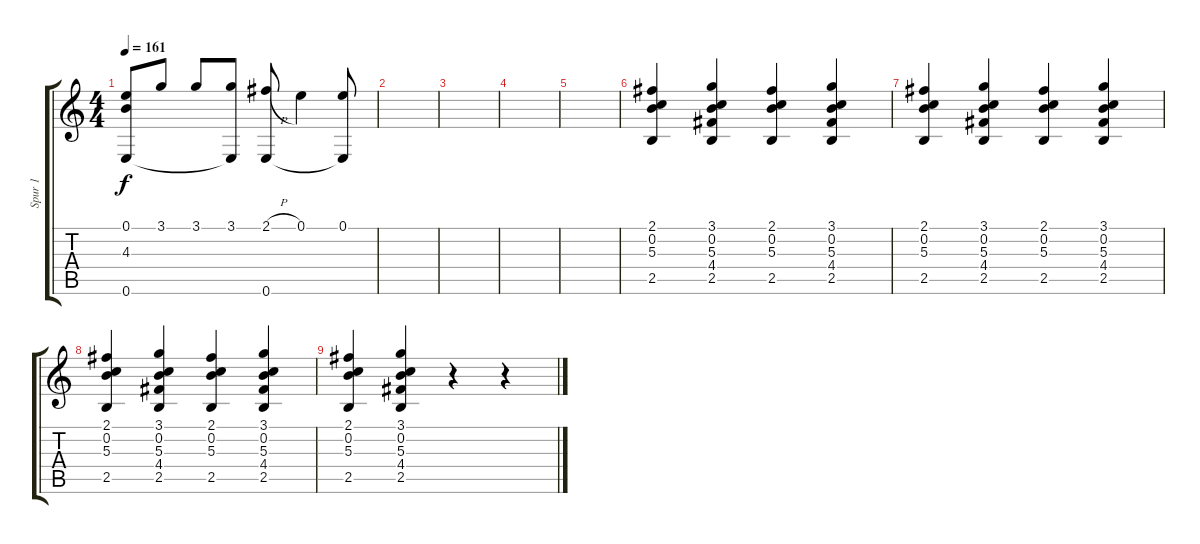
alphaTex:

\track ("Spur 1" "Spur 1") {instrument acousticguitarnylon}
\staff {score tabs}
\tuning (E4 B3 G3 D3 A2 E2) {hide}
\ts (4 4)
\tempo 161
\clef g2
\ks c
(0.1{t} 4.3 0.6).8{dy f} 3.1.8 3.1.8 (3.1 0.6{t}).8 (2.1{h} 0.6).8 0.1.4 (0.1 0.6{t}).8 |
|
|
|
|
(2.1 0.2 5.3 2.5).4 (3.1 0.2 5.3 4.4 2.5).4 (2.1 0.2 5.3 2.5).4 (3.1 0.2 5.3 4.4 2.5).4 |
(2.1 0.2 5.3 2.5).4 (3.1 0.2 5.3 4.4 2.5).4 (2.1 0.2 5.3 2.5).4 (3.1 0.2 5.3 4.4 2.5).4 |
(2.1 0.2 5.3 2.5).4 (3.1 0.2 5.3 4.4 2.5).4 (2.1 0.2 5.3 2.5).4 (3.1 0.2 5.3 4.4 2.5).4 |
(2.1 0.2 5.3 2.5).4 (3.1 0.2 5.3 4.4 2.5).4 r.4 r.4
